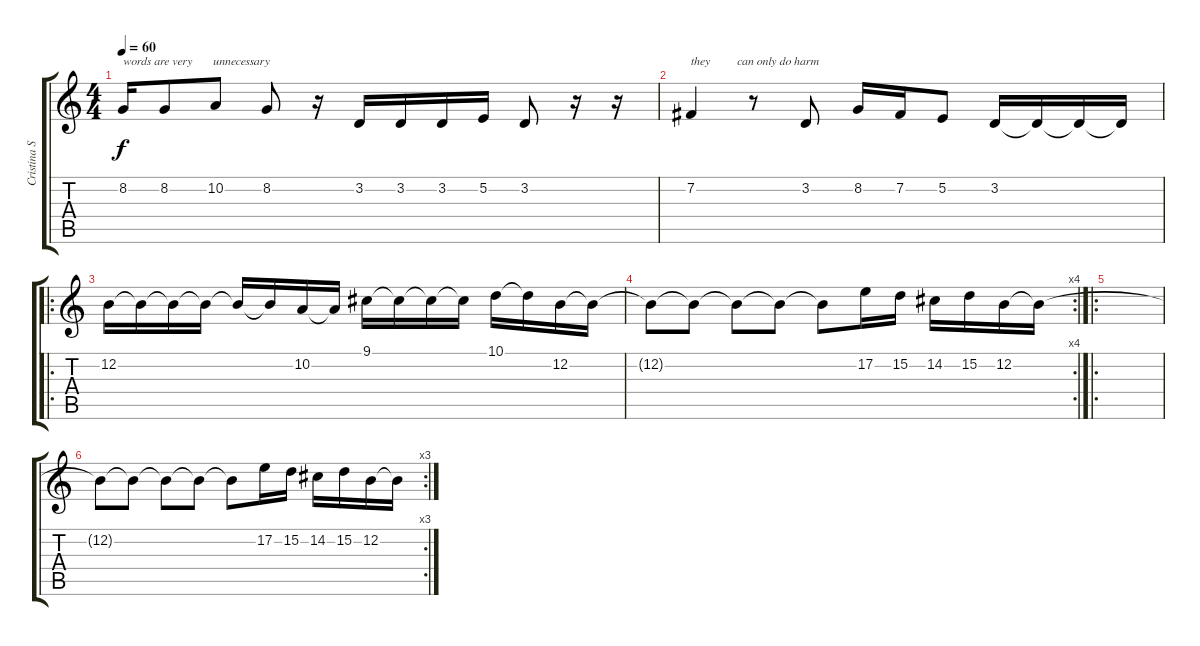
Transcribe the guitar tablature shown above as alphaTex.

\track ("Cristina Scabbia" "Cristina S") {instrument lead6voice}
\staff {score tabs}
\tuning (E4 B3 G3 D3 A2 D2) {hide}
\ts (4 4)
\tempo 60
\clef g2
\ks c
8.2.16{txt "words are very       unnecessary" dy f} 8.2.8 10.2.8 8.2.8 r.16 3.2.16 3.2.16 3.2.16 5.2.16 3.2.8 r.16 r.16 |
7.2.4{txt "they         can only do harm"} r.8 3.2.8 8.2.16 7.2.16 5.2.8 3.2.16 3.2{t}.16 3.2{t}.16 3.2{t}.16 |
\ro
12.2.16{volume 7} 12.2{t}.16 12.2{t}.16 12.2{t}.16 12.2{t}.16 12.2{t}.16 10.2.16 10.2{t}.16 9.1.16 9.1{t}.16 9.1{t}.16 9.1{t}.16 10.1.16 10.1{t}.16 12.2.16 12.2{t}.16 |
\rc 4
12.2{t}.8 12.2{t}.8 12.2{t}.8 12.2{t}.8 12.2{t}.8 17.2.16 15.2.16 14.2.16 15.2.16 12.2.16 12.2{t}.16 |
\ro
|
\rc 3
12.2{t}.8 12.2{t}.8 12.2{t}.8 12.2{t}.8 12.2{t}.8 17.2.16 15.2.16 14.2.16 15.2.16 12.2.16 12.2{t}.16
